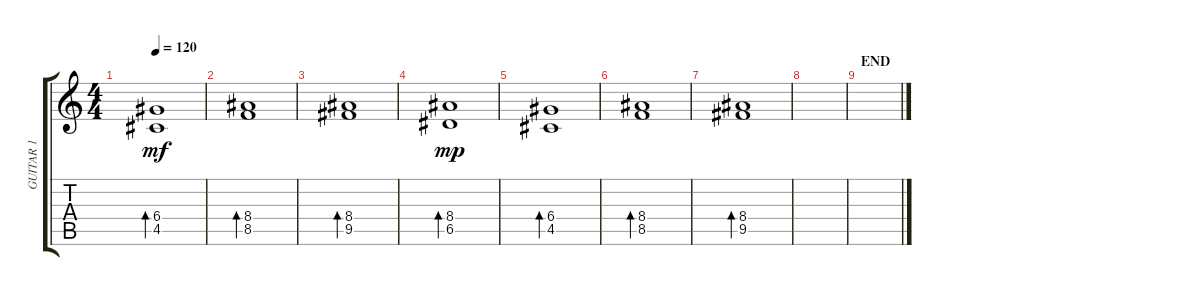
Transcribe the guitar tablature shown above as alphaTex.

\track ("GUITAR 1" "GUITAR 1") {instrument distortionguitar}
\staff {score tabs}
\tuning (E4 B3 G3 D3 A2 E2) {hide}
\ts (4 4)
\tempo 120
\clef g2
\ks c
(6.4 4.5).1{bd 60 dy mf instrument acousticguitarsteel} |
(8.4 8.5).1{bd 60 instrument acousticguitarsteel} |
(8.4 9.5).1{bd 60 instrument acousticguitarsteel} |
(8.4 6.5).1{bd 60 dy mp instrument acousticguitarsteel} |
(6.4 4.5).1{bd 60 instrument acousticguitarsteel} |
(8.4 8.5).1{bd 60 instrument acousticguitarsteel} |
(8.4 9.5).1{bd 60 instrument acousticguitarsteel} |
|
\section ("" "END")
